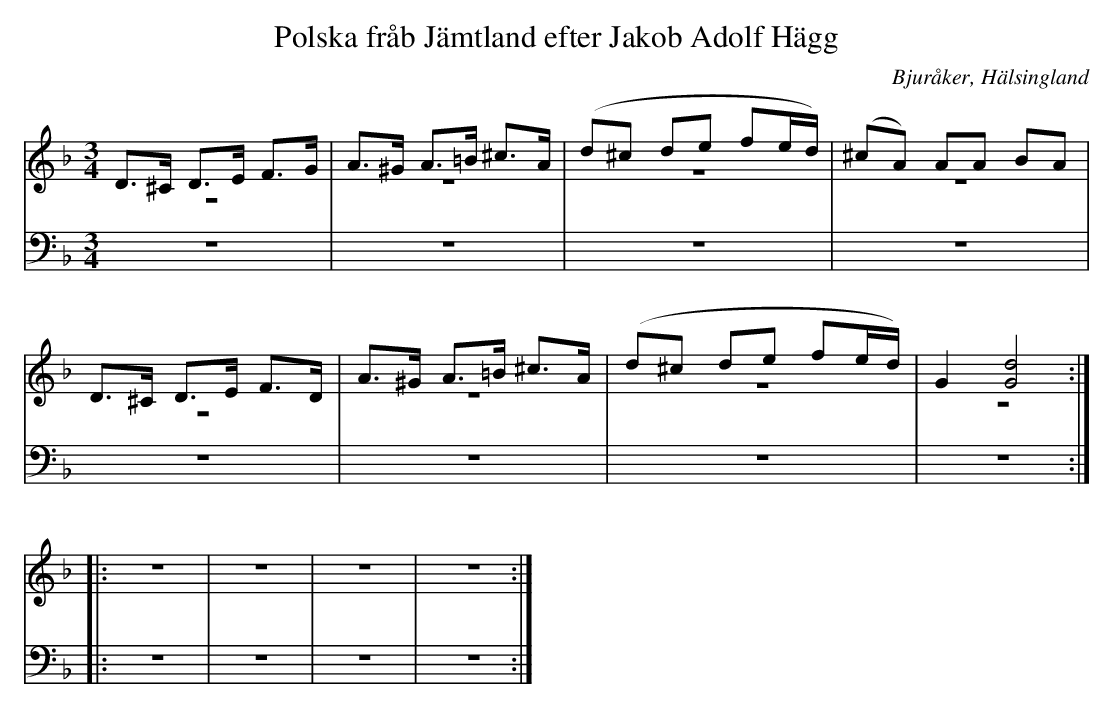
X:1
T: Polska fråb Jämtland efter Jakob Adolf Hägg
O: Bjuråker, Hälsingland
M: 3/4
L: 1/8
K: Dm
V:1
V:2 merge
V:3
V:4 merge
V:1
D>^C D>E F>G|A>^G A>=B ^c>A|(d^c de fe/d/)|(^cA) AA BA|
D>^C D>E F>D|A>^G A>=B ^c>A|(d^c de fe/d/)|G2 [G4d4]:|
|:z6|z6|z6|z6:|
V:2
z6|z6|z6|z6|
z6|z6|z6|z6:|
|:z6|z6|z6|z6:|
V:3 clef=bass
z6|z6|z6|z6|
z6|z6|z6|z6:|
|:z6|z6|z6|z6:|
V:4 clef=bass
z6|z6|z6|z6|
z6|z6|z6|z6:|
|:z6|z6|z6|z6:|
